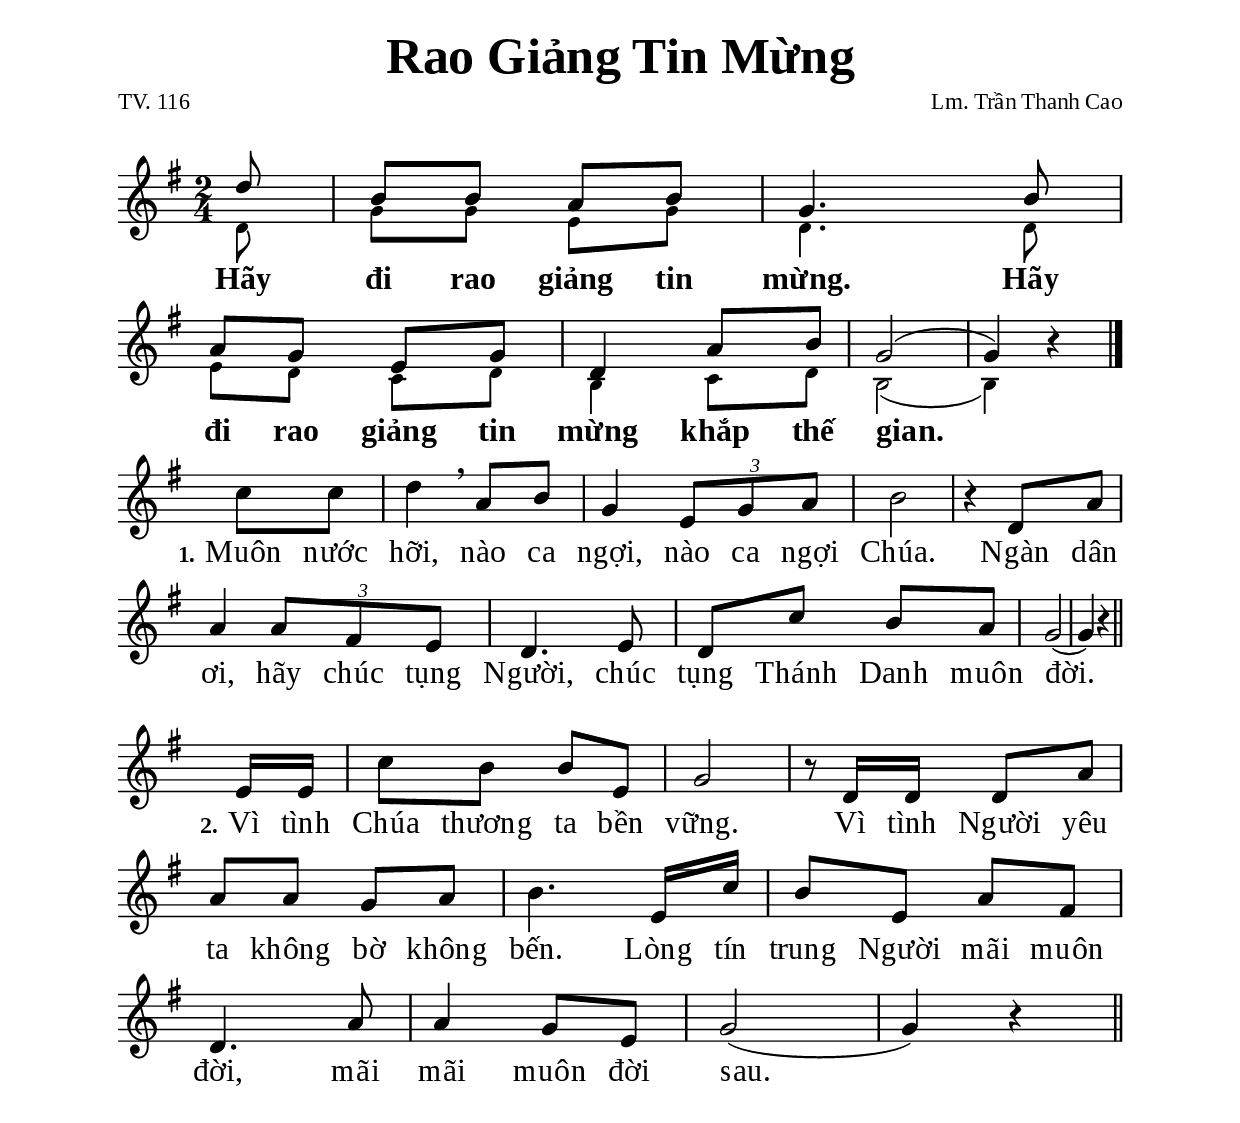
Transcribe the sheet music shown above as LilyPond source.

% Cài đặt chung
\version "2.20.0"
\include "english.ly"

\header {
  title = \markup { \fontsize #3 "Rao Giảng Tin Mừng" }
  poet = "TV. 116"
  composer = "Lm. Trần Thanh Cao"
  arranger = " "
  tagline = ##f
}

\paper {
  #(set-paper-size "a4")
  top-margin = 10\mm
  bottom-margin = 10\mm
  left-margin = 20\mm
  right-margin = 20\mm
  indent = #0
  #(define fonts
    (make-pango-font-tree
      "Liberation Serif"
      "Liberation Serif"
      "Liberation Serif"
      (/ 20 20)))
  page-count = #1
}

% Nhạc điệp khúc
nhacDiepKhucSop = \relative c'' {
  \partial 8 d8 |
  b b a b |
  g4. b8 |
  a g e g |
  d4 a'8 b |
  g2 ( |
  g4) r \bar "|."
}

nhacDiepKhucBas = \relative c' {
  \partial 8 d8 
  g g e g |
  d4. d8 |
  e d c d |
  b4 c8 d |
  b2 ( |
  b4) r
}

% Nhạc phiên khúc
nhacPhienKhucMot = \relative c'' {
  \partial 4 c8 c |
  d4 \breathe a8 b |
  g4 \tuplet 3/2 { e8 g a } |
  b2 |
  r4 d,8 a' |
  a4 \tuplet 3/2 { a8 fs e } |
  d4. e8 |
  d c' b a |
  g2 ( |
  g4) r \bar "||"
}

nhacPhienKhucHai = \relative c' {
  \partial 8 e16 e |
  c'8 b b e, |
  g2 |
  r8 d16 d d8 a' |
  a a g a |
  b4. e,16 c' |
  b8 e, a fs |
  d4. a'8 |
  a4 g8 e |
  g2 ( |
  g4) r \bar "||"
}

% Lời điệp khúc
loiDiepKhuc = \lyricmode {
  Hãy đi rao giảng tin mừng.
  Hãy đi rao giảng tin mừng khắp thế gian.
}

% Lời phiên khúc
loiPhienKhucMot = \lyricmode {
  \set stanza = #"1."
  Muôn nước hỡi, nào ca ngợi, nào ca ngợi Chúa.
  Ngàn dân ơi, hãy chúc tụng Người,
  chúc tụng Thánh Danh muôn đời.
}

loiPhienKhucHai = \lyricmode {
  \set stanza = #"2."
  Vì tình Chúa thương ta bền vững.
  Vì tình Người yêu ta không bờ không bến.
  Lòng tín trung Người mãi muôn đời, mãi mãi muôn đời sau.
}


% Dàn trang
\score {
  \new ChoirStaff <<
    \new Staff = diepKhuc \with {
        \consists "Merge_rests_engraver"
        \magnifyStaff #(magstep +1)
      }
      <<
      \new Voice = beSop {
        \voiceOne \key g \major \time 2/4 \nhacDiepKhucSop
      }
      \new Voice = beBas {
        \override NoteHead.font-size = #-2
        \voiceTwo \key g \major \time 2/4 \nhacDiepKhucBas
      }
    >>
    \new Lyrics \lyricsto beSop \loiDiepKhuc
  >>
  \layout {
    \override Lyrics.LyricText.font-series = #'bold
    \override Lyrics.LyricText.font-size = #+3
    \override Lyrics.LyricSpace.minimum-distance = #4.0
    \override Score.BarNumber.break-visibility = ##(#f #f #f)
  }
}

\score {
  \new ChoirStaff <<
    \new Staff = phienKhuc \with {
        \magnifyStaff #(magstep +1)
      }
      <<
      \new Voice = beSop {
        \key g \major \time 2/4 \nhacPhienKhucMot
      }
    >>
    \new Lyrics \lyricsto beSop \loiPhienKhucMot
  >>
  \layout {
    \override Staff.TimeSignature.transparent = ##t
    \override Lyrics.LyricText.font-size = #+3
    \override Lyrics.LyricSpace.minimum-distance = #2.0
    \override Score.BarNumber.break-visibility = ##(#f #f #f)
  }
}

\score {
  \new ChoirStaff <<
    \new Staff = phienKhuc \with {
        \magnifyStaff #(magstep +1)
      }
      <<
      \new Voice = beSop {
        \key g \major \time 2/4 \nhacPhienKhucHai
      }
    >>
    \new Lyrics \lyricsto beSop \loiPhienKhucHai
  >>
  \layout {
    \override Staff.TimeSignature.transparent = ##t
    \override Lyrics.LyricText.font-size = #+3
    \override Lyrics.LyricSpace.minimum-distance = #2.0
    \override Score.BarNumber.break-visibility = ##(#f #f #f)
  }
}
